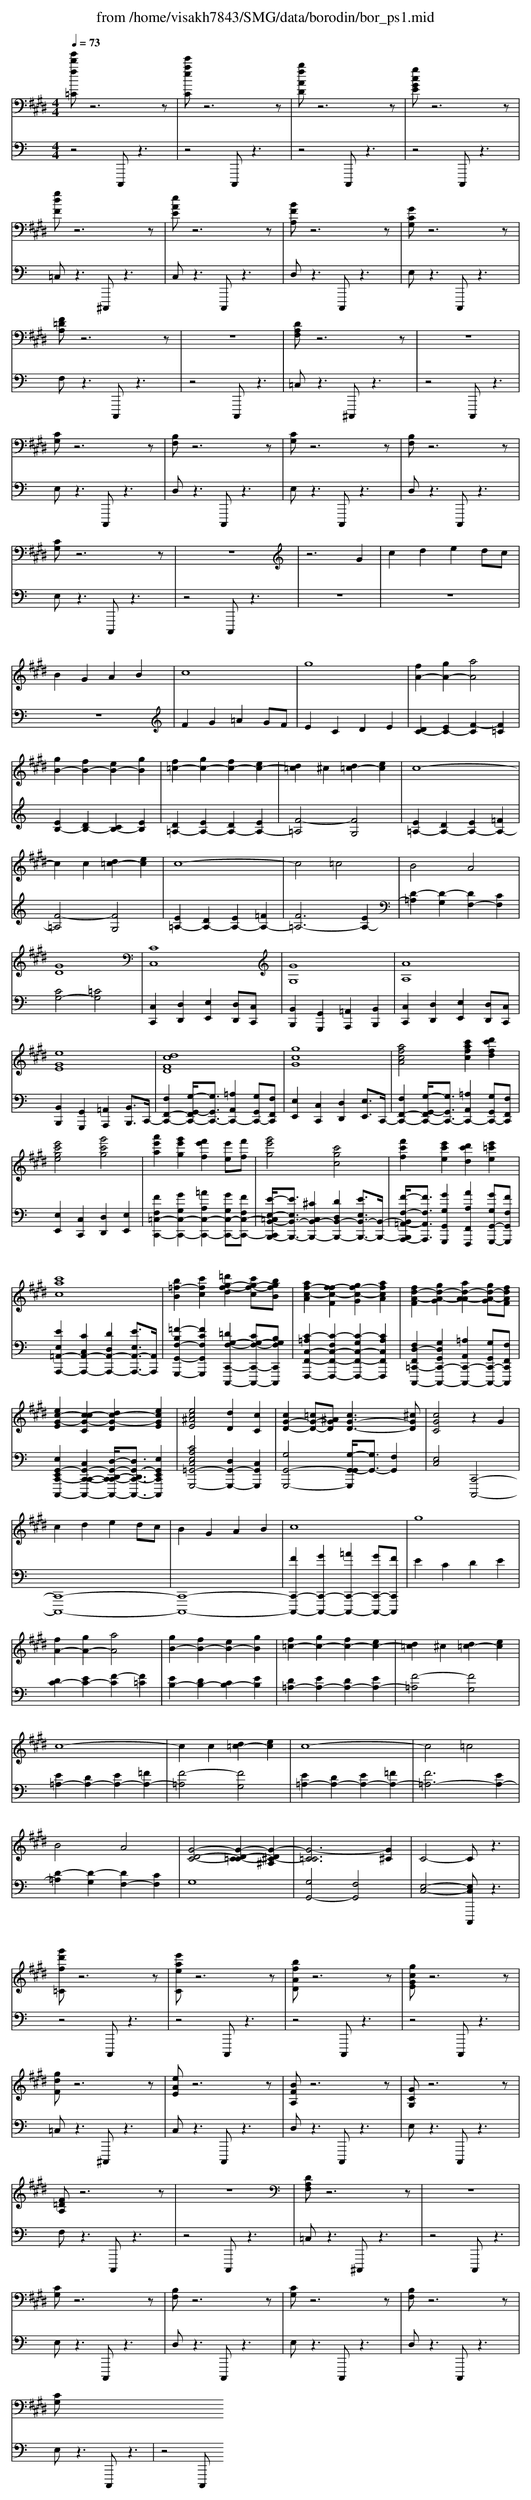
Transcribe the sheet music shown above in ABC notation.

X:1
T: from /home/visakh7843/SMG/data/borodin/bor_ps1.mid
M: 4/4
L: 1/8
Q:1/4=73
K:E % 4 sharps
V:1
[g'd'f=C]z6z| \
[e'aeC]z6z| \
[bfAD]z6z| \
[gcGE]z6z|
[gdF]z6z| \
[eAE]z6z| \
[BFA,]z6z| \
[GCG,]z6z|
[F=DA,]z6z| \
z8| \
[DA,F,]z6z| \
z8|
[CG,]z6z| \
[B,F,]z6z| \
[CG,]z6z| \
[B,F,]z6z|
[CG,]z6z| \
z8| \
z6 G2| \
c2 d2 e2 dc|
B2 G2 A2 B2| \
c8| \
g8| \
[fA-]2 [gA-]2 [aA]4|
[gB-]2 [fB-]2 [eB-]2 [gB]2| \
[f=c-]2 [gc-]2 [fc-]2 [ec-]2| \
[d=c]2 ^c2 [d=c-]2 [ec]2| \
c8-|
c2 c2 [d=c-]2 [ec]2| \
c8-| \
c4 =c4| \
B4 A4|
[GD]8| \
[CC,]8| \
[GG,]8| \
[AA,]8|
[eGE]8| \
[dcFD]8| \
[gcG]8| \
[afcA]4 [c'afc]2 [d'c'fd]2|
[e'c'ge]4 [g'c'g]4| \
[a'e'a]2 [g'e'g]2 [f'e'f]2 [e'e][f'f]| \
[g'e'g]4 [c'gc]4| \
[f'c'f]2 [e'c'e]2 [d'c'd]2 [e'=c'e]2|
[c'ac]8| \
[b=f-B]2 [c'fc]2 [=d'g-f-d]2 [c'g-f-c][bgfB]| \
[af-c-A]2 [f-fc-F]2 [gf-c-G]2 [afcA]2| \
[fd-A-F]2 [gd-A-G]2 [ad-A-A]2 [gd-A-G][fdAF]|
[ec-G-E]2 [c-cG-C]2 [dc-G-D]2 [ecGE]2| \
[ec^AE]4 [dD]2 [cC]2| \
[cG-D-]2 [=cG-D-][^AGD] [cG-D-]3[^cGD]| \
[cGC]4 z2 G2|
c2 d2 e2 dc| \
B2 G2 A2 B2| \
c8| \
g8|
[fA-]2 [gA-]2 [aA]4| \
[gB-]2 [fB-]2 [eB-]2 [gB]2| \
[f=c-]2 [gc-]2 [fc-]2 [ec-]2| \
[d=c]2 ^c2 [d=c-]2 [ec]2|
c8-| \
c2 c2 [d=c-]2 [ec]2| \
c8-| \
c4 =c4|
B4 A4| \
[G-D-C-]4 [G-D-C-=C]2 [G-D^C-^A,]2| \
[G-C=C]6 [G^C]2| \
C4- Cz3|
[g'd'f=C]z6z| \
[e'aeC]z6z| \
[bfAD]z6z| \
[gcGE]z6z|
[gdF]z6z| \
[eAE]z6z| \
[BFA,]z6z| \
[GCG,]z6z|
[F=DA,]z6z| \
z8| \
[DA,F,]z6z| \
z8|
[CG,]z6z| \
[B,F,]z6z| \
[CG,]z6z| \
[B,F,]z6z|
[CG,]
V:2
K:C % 343 sharps
z4 C,,,z3| \
z4 C,,,z3| \
z4 C,,,z3| \
z4 C,,,z3|
=C,z3 ^C,,,z3| \
C,z3 C,,,z3| \
D,z3 C,,,z3| \
E,z3 C,,,z3|
F,z3 C,,,z3| \
z4 C,,,z3| \
=C,z3 ^C,,,z3| \
z4 C,,,z3|
E,z3 C,,,z3| \
D,z3 C,,,z3| \
E,z3 C,,,z3| \
D,z3 C,,,z3|
E,z3 C,,,z3| \
z4 C,,,z3| \
z8| \
z8|
z8| \
F2 G2 =A2 GF| \
E2 C2 D2 E2| \
[DC-]2 [EC-]2 [F-C]2 [F=C]2|
[EB,-]2 [DB,-]2 [CB,-]2 [EB,]2| \
[D=A,-]2 [EA,-]2 [DA,-]2 [EA,-]2| \
[F-=A,]4 [FG,]4| \
[E=A,-]2 [DA,-]2 [EA,-]2 [=FA,-]2|
[F-=A,]4 [FG,]4| \
[E=A,-]2 [DA,-]2 [EA,-]2 [=FA,-]2| \
[F=A,-]6 [EA,-]2| \
[D-=A,]2 [D-G,]2 [DF,-]2 [CF,]2|
[CG,-]4 [=CG,]4| \
[C,C,,]2 [D,D,,]2 [E,E,,]2 [D,D,,][C,C,,]| \
[B,,B,,,]2 [G,,G,,,]2 [=A,,A,,,]2 [B,,B,,,]2| \
[C,C,,]2 [D,D,,]2 [E,E,,]2 [D,D,,][C,C,,]|
[B,,B,,,]2 [G,,G,,,]2 [=A,,A,,,]2 [B,,B,,,]3/2C,,/2-| \
[F,F,,-C,,-]2 [G,-G,,-F,,C,,-]/2[G,G,,C,,-]3/2 [=A,A,,C,,-]2 [G,G,,C,,-][F,F,,C,,]| \
[E,E,,]2 [C,C,,]2 [D,D,,]2 [E,E,,]3/2C,,/2-| \
[F,F,,-C,,-]2 [G,-G,,-F,,C,,-]/2[G,G,,C,,-]3/2 [=A,A,,C,,-]2 [G,G,,C,,-][F,F,,C,,]|
[E,E,,]2 [C,C,,]2 [D,D,,]2 [E,E,,]2| \
[FF,=C,-C,,-]2 [GG,C,-C,,-]2 [=AA,C,-C,,-]2 [GG,C,-C,,-][FF,C,-C,,-]| \
[E-E,-=C,B,,-C,,B,,,-]/2[EE,B,,-B,,,-]3/2 [^CC,B,,-B,,,-]2 [DD,B,,-B,,,-]2 [EE,B,,-B,,,-]3/2[B,,-B,,,-]/2| \
[F-F,-B,,=A,,-B,,,A,,,-]/2[FF,A,,A,,,]3/2 [GG,G,,G,,,]2 [AA,F,,F,,,]2 [GG,G,,-G,,,-][FF,G,,G,,,]|
[EE,=A,,-A,,,-]2 [CC,A,,-A,,,-]2 [DD,A,,-A,,,-]2 [EE,A,,-A,,,-]3/2[A,,A,,,]/2| \
[=F-B,F,-G,,-G,,,-]2 [FCF,G,,G,,,]2 [=DG,-F,-C,,-C,,,-]2 [CG,-F,-C,,-C,,,-][B,G,F,C,,C,,,]| \
[C-=A,C,-F,,-F,,,-]2 [C-F,C,-F,,-F,,,-]2 [C-G,C,-F,,-F,,,-]2 [CA,C,F,,F,,,]2| \
[F,D,-F,,=C,,-C,,,-]2 [G,D,G,,C,,-C,,,-]2 [=A,A,,C,,-C,,,-]2 [G,G,,C,,-C,,,-][F,F,,C,,C,,,]|
[E,G,,-E,,C,,-C,,,-]2 [C,G,,-C,,-C,,-C,,,-]2 [D,-G,,-D,,-C,,-C,,C,,,-]/2[D,G,,-D,,C,,-C,,,-]3/2 [E,G,,E,,C,,C,,,]2| \
[CA,E,C,=G,,-G,,,-]4 [D,G,,-G,,,-]2 [C,G,,G,,,]2| \
[G,G,,-G,,,-]4 [G,-G,,-G,,G,,,]/2[G,G,,-]3/2 [F,G,,]2| \
[E,C,]4 [C,,-C,,,-]4|
[C,,-C,,,-]8| \
[C,,-C,,,-]8| \
[FC,,-C,,,-]2 [GC,,-C,,,-]2 [=AC,,-C,,,-]2 [GC,,-C,,,-][FC,,C,,,]| \
E2 C2 D2 E2|
[DC-]2 [EC-]2 [F-C]2 [F=C]2| \
[EB,-]2 [DB,-]2 [CB,-]2 [EB,]2| \
[D=A,-]2 [EA,-]2 [DA,-]2 [EA,-]2| \
[F-=A,]4 [FG,]4|
[E=A,-]2 [DA,-]2 [EA,-]2 [=FA,-]2| \
[F-=A,]4 [FG,]4| \
[E=A,-]2 [DA,-]2 [EA,-]2 [=FA,-]2| \
[F=A,-]6 [EA,-]2|
[D-=A,]2 [D-G,]2 [DF,-]2 [CF,]2| \
G,8| \
[G,G,,-]4 [F,G,,]4| \
[E,-C,-]4 [E,C,C,,,]z3|
z4 C,,,z3| \
z4 C,,,z3| \
z4 C,,,z3| \
z4 C,,,z3|
=C,z3 ^C,,,z3| \
C,z3 C,,,z3| \
D,z3 C,,,z3| \
E,z3 C,,,z3|
F,z3 C,,,z3| \
z4 C,,,z3| \
=C,z3 ^C,,,z3| \
z4 C,,,z3|
E,z3 C,,,z3| \
D,z3 C,,,z3| \
E,z3 C,,,z3| \
D,z3 C,,,z3|
E,z3 C,,,z3| \
z4 C,,,
